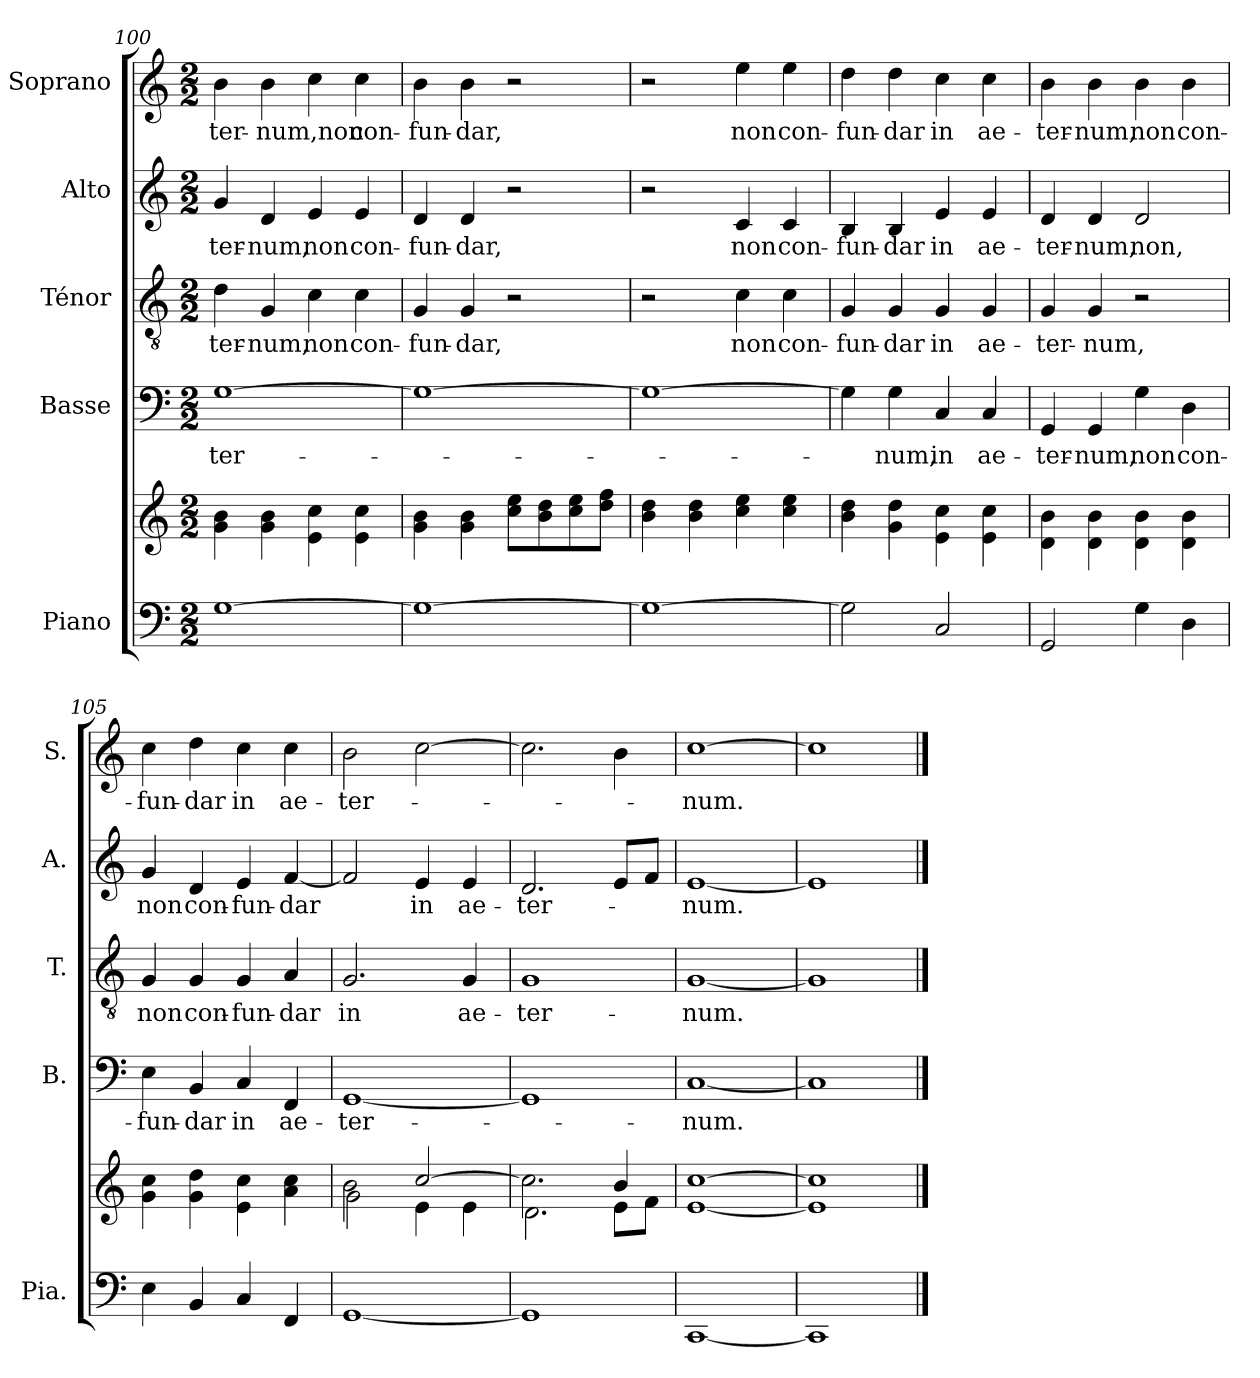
**kern	**kern	**kern	**text	**kern	**text	**kern	**text	**kern	**text
*part5	*part5	*part4	*part4	*part3	*part3	*part2	*part2	*part1	*part1
*staff6	*staff5	*staff4	*staff4	*staff3	*staff3	*staff2	*staff2	*staff1	*staff1
*I"Piano	*	*I"Basse	*	*I"Ténor	*	*I"Alto	*	*I"Soprano	*
*I'Pia.	*	*I'B.	*	*I'T.	*	*I'A.	*	*I'S.	*
*clefF4	*clefG2	*clefF4	*	*clefGv2	*	*clefG2	*	*clefG2	*
*k[]	*k[]	*k[]	*	*k[]	*	*k[]	*	*k[]	*
*M2/2	*M2/2	*M2/2	*	*M2/2	*	*M2/2	*	*M2/2	*
=100	=100	=100	=100	=100	=100	=100	=100	=100	=100
!	!	!	!LO:LY:b	!	!LO:LY:b	!	!LO:LY:b	!	!LO:LY:b
[1G	4g\ 4b\	[1G	ter-	4d\	ter-	4g/	ter-	4b\	ter-
!	!	!	!	!	!LO:LY:b	!	!LO:LY:b	!	!LO:LY:b
.	4g\ 4b\	.	.	4G/	num,	4d/	num,	4b\	num,non
!	!	!	!	!	!LO:LY:b	!	!LO:LY:b	!	!
.	4e\ 4cc\	.	.	4c\	non	4e/	non	4cc\	.
!	!	!	!	!	!LO:LY:b	!	!LO:LY:b	!	!LO:LY:b
.	4e\ 4cc\	.	.	4c\	con-	4e/	con-	4cc\	con-
!!LO:PB:g=z
=101	=101	=101	=101	=101	=101	=101	=101	=101	=101
!	!	!	!	!	!LO:LY:b	!	!LO:LY:b	!	!LO:LY:b
1G_	4g\ 4b\	1G_	.	4G/	fun-	4d/	fun-	4b\	fun-
!	!	!	!	!	!LO:LY:b	!	!LO:LY:b	!	!LO:LY:b
.	4g\ 4b\	.	.	4G/	dar,	4d/	dar,	4b\	dar,
.	8cc\ 8ee\L	.	.	2r	.	2r	.	2r	.
.	8b\ 8dd\	.	.	.	.	.	.	.	.
.	8cc\ 8ee\	.	.	.	.	.	.	.	.
.	8dd\ 8ff\J	.	.	.	.	.	.	.	.
=102	=102	=102	=102	=102	=102	=102	=102	=102	=102
1G_	4b\ 4dd\	1G_	.	2r	.	2r	.	2r	.
.	4b\ 4dd\	.	.	.	.	.	.	.	.
!	!	!	!	!	!LO:LY:b	!	!LO:LY:b	!	!LO:LY:b
.	4cc\ 4ee\	.	.	4c\	non	4c/	non	4ee\	non
!	!	!	!	!	!LO:LY:b	!	!LO:LY:b	!	!LO:LY:b
.	4cc\ 4ee\	.	.	4c\	con-	4c/	con-	4ee\	con-
=103	=103	=103	=103	=103	=103	=103	=103	=103	=103
!	!	!	!	!	!LO:LY:b	!	!LO:LY:b	!	!LO:LY:b
2G\]	4b\ 4dd\	4G\]	.	4G/	fun-	4B/	fun-	4dd\	fun-
!	!	!	!LO:LY:b	!	!LO:LY:b	!	!LO:LY:b	!	!LO:LY:b
.	4g\ 4dd\	4G\	num,	4G/	dar	4B/	dar	4dd\	dar
!	!	!	!LO:LY:b	!	!LO:LY:b	!	!LO:LY:b	!	!LO:LY:b
2C/	4e\ 4cc\	4C/	in	4G/	in	4e/	in	4cc\	in
!	!	!	!LO:LY:b	!	!LO:LY:b	!	!LO:LY:b	!	!LO:LY:b
.	4e\ 4cc\	4C/	ae-	4G/	ae-	4e/	ae-	4cc\	ae-
=104	=104	=104	=104	=104	=104	=104	=104	=104	=104
!	!	!	!LO:LY:b	!	!LO:LY:b	!	!LO:LY:b	!	!LO:LY:b
2GG/	4d\ 4b\	4GG/	ter-	4G/	ter-	4d/	ter-	4b\	ter-
!	!	!	!LO:LY:b	!	!LO:LY:b	!	!LO:LY:b	!	!LO:LY:b
.	4d\ 4b\	4GG/	num,	4G/	num,	4d/	num,	4b\	num,
!	!	!	!LO:LY:b	!	!	!	!LO:LY:b	!	!LO:LY:b
4G\	4d\ 4b\	4G\	non	2r	.	2d/	non,	4b\	non
!	!	!	!LO:LY:b	!	!	!	!	!	!LO:LY:b
4D\	4d\ 4b\	4D\	con-	.	.	.	.	4b\	con-
=105	=105	=105	=105	=105	=105	=105	=105	=105	=105
!	!	!	!LO:LY:b	!	!LO:LY:b	!	!LO:LY:b	!	!LO:LY:b
4E\	4g\ 4cc\	4E\	fun-	4G/	non	4g/	non	4cc\	fun-
!	!	!	!LO:LY:b	!	!LO:LY:b	!	!LO:LY:b	!	!LO:LY:b
4BB/	4g\ 4dd\	4BB/	dar	4G/	con-	4d/	con-	4dd\	dar
!	!	!	!LO:LY:b	!	!LO:LY:b	!	!LO:LY:b	!	!LO:LY:b
4C/	4e\ 4cc\	4C/	in	4G/	fun-	4e/	fun-	4cc\	in
!	!	!	!LO:LY:b	!	!LO:LY:b	!	!LO:LY:b	!	!LO:LY:b
4FF/	4a\ 4cc\	4FF/	ae-	4A/	dar	[4f/	dar	4cc\	ae-
=106	=106	=106	=106	=106	=106	=106	=106	=106	=106
*	*^	*	*	*	*	*	*	*	*
!	!	!	!	!LO:LY:b	!	!LO:LY:b	!	!	!	!LO:LY:b
[1GG	2b\	2g\	[1GG	ter-	2.G/	in	2f/]	.	2b\	ter-
!	!	!	!	!	!	!	!	!LO:LY:b	!	!
.	[2cc/	4e\	.	.	.	.	4e/	in	[2cc\	.
!	!	!	!	!	!	!LO:LY:b	!	!LO:LY:b	!	!
.	.	4e\	.	.	4G/	ae-	4e/	ae-	.	.
!!LO:LB:g=z
=107	=107	=107	=107	=107	=107	=107	=107	=107	=107	=107
!	!	!	!	!	!	!LO:LY:b	!	!LO:LY:b	!	!
1GG]	2.cc\]	2.d\	1GG]	.	1G	ter-	2.d/	ter-	2.cc\]	.
.	4b/	8e\L	.	.	.	.	8e/L	.	4b\	.
.	.	8f\J	.	.	.	.	8f/J	.	.	.
=108	=108	=108	=108	=108	=108	=108	=108	=108	=108	=108
!	!	!	!	!LO:LY:b	!	!LO:LY:b	!	!LO:LY:b	!	!LO:LY:b
*	*v	*v	*	*	*	*	*	*	*	*
[1CC	[1e [1cc	[1C	num.	[1G	num.	[1e	num.	[1cc	num.
=109	=109	=109	=109	=109	=109	=109	=109	=109	=109
1CC]	1e] 1cc]	1C]	.	1G]	.	1e]	.	1cc]	.
==	==	==	==	==	==	==	==	==	==
*-	*-	*-	*-	*-	*-	*-	*-	*-	*-
